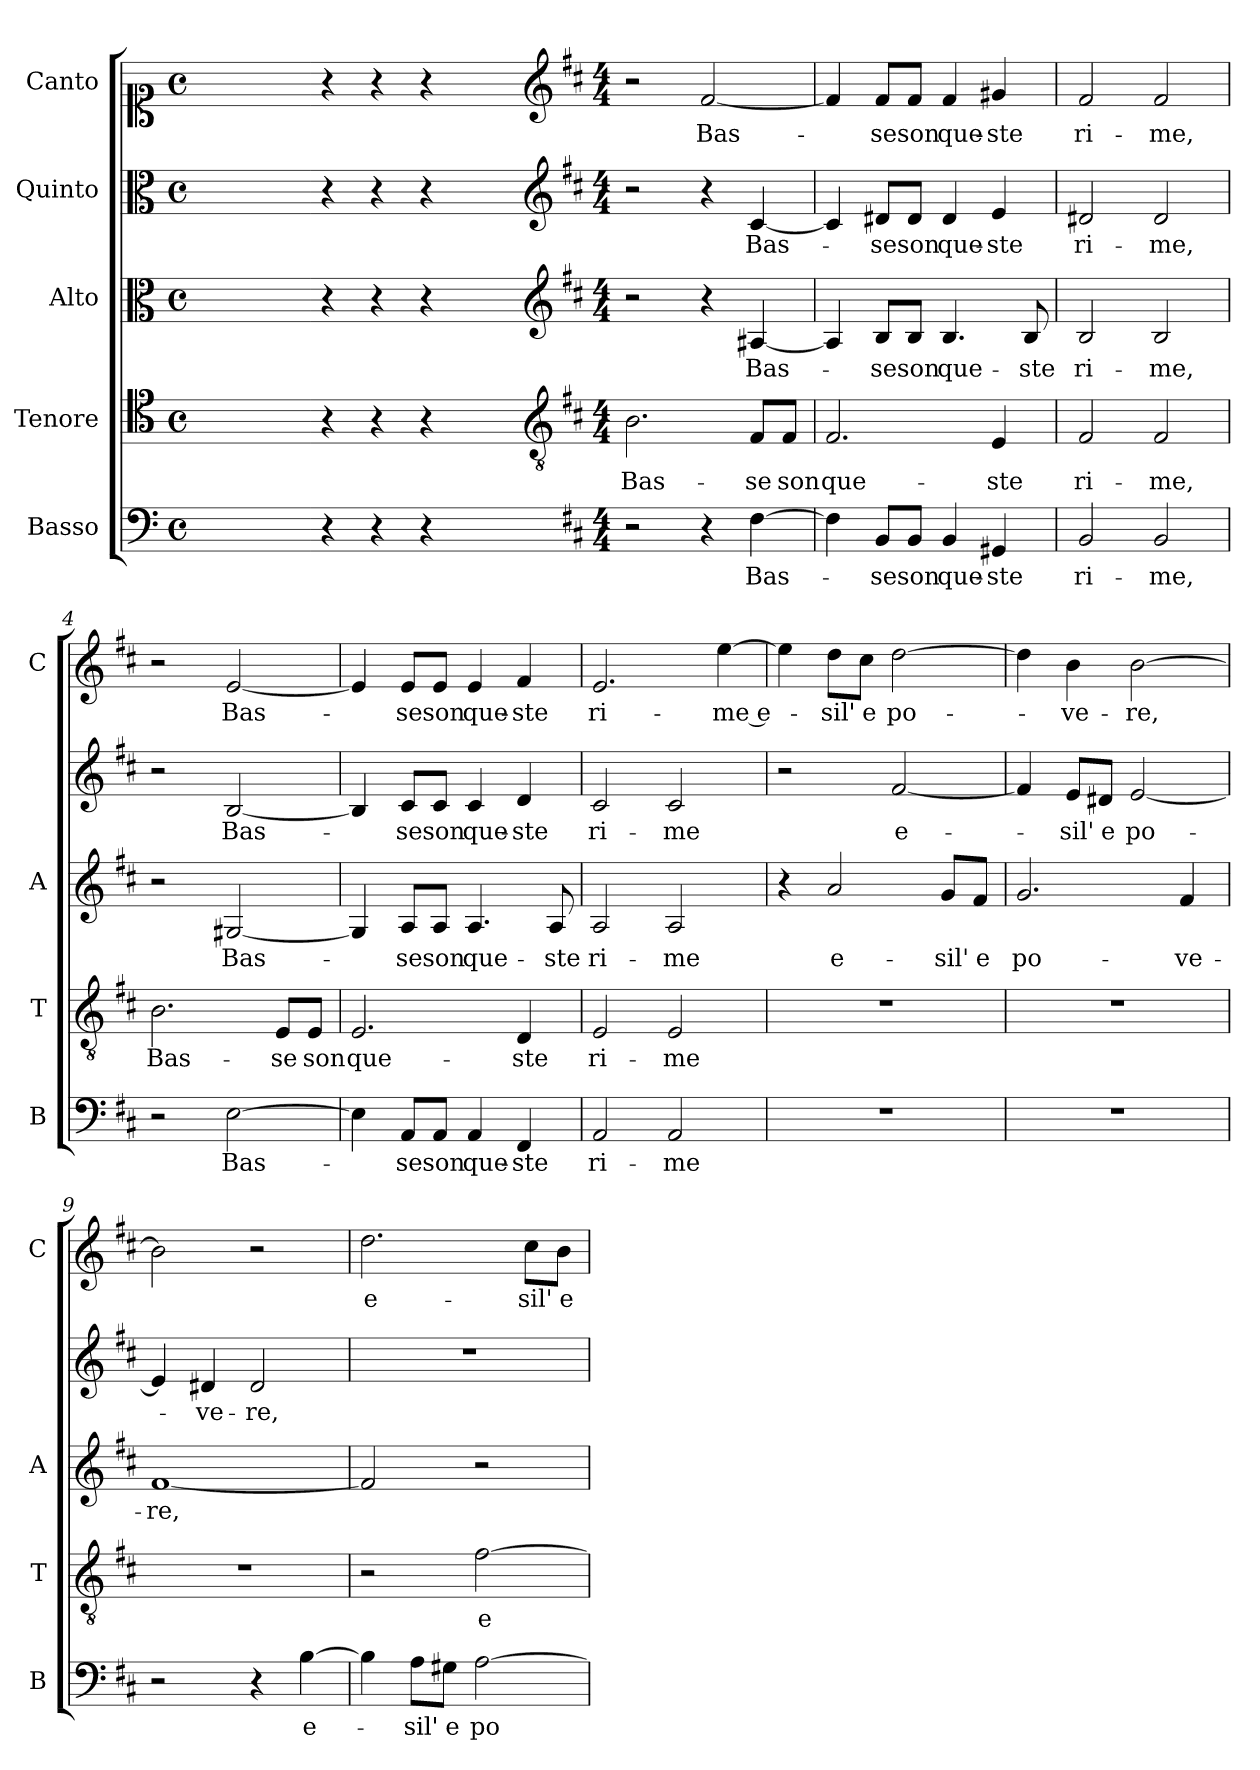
**kern	**text	**kern	**text	**kern	**text	**kern	**text	**kern	**text
*part5	*part5	*part4	*part4	*part3	*part3	*part2	*part2	*part1	*part1
*staff5	*staff5	*staff4	*staff4	*staff3	*staff3	*staff2	*staff2	*staff1	*staff1
*I"Basso	*	*I"Tenore	*	*I"Alto	*	*I"Quinto	*	*I"Canto	*
*I'B	*	*I'T	*	*I'A	*	*	*	*I'C	*
*clefF4	*	*clefC4	*	*clefC3	*	*clefC3	*	*clefC1	*
*k[]	*	*k[]	*	*k[]	*	*k[]	*	*k[]	*
*C:	*	*C:	*	*C:	*	*C:	*	*C:	*
*M4/4	*	*M4/4	*	*M4/4	*	*M4/4	*	*M4/4	*
*met(c)	*	*met(c)	*	*met(c)	*	*met(c)	*	*met(c)	*
=	=	=	=	=	=	=	=	=	=
1ryy	.	1ryy	.	1ryy	.	1ryy	.	1ryy	.
=1X-	=1X-	=1X-	=1X-	=1X-	=1X-	=1X-	=1X-	=1X-	=1X-
4r	.	4r	.	4r	.	4r	.	4r	.
4r	.	4r	.	4r	.	4r	.	4r	.
4r	.	4r	.	4r	.	4r	.	4r	.
4ryy	.	4ryy	.	4ryy	.	4ryy	.	4ryy	.
=1-	=1-	=1-	=1-	=1-	=1-	=1-	=1-	=1-	=1-
*	*	*clefGv2	*	*clefG2	*	*clefG2	*	*clefG2	*
*k[f#c#]	*	*k[f#c#]	*	*k[f#c#]	*	*k[f#c#]	*	*k[f#c#]	*
*D:	*	*D:	*	*D:	*	*D:	*	*D:	*
*M4/4	*	*M4/4	*	*M4/4	*	*M4/4	*	*M4/4	*
!	!	!	!LO:LY:b	!	!	!	!	!	!
2r	.	2.B\	Bas-	2r	.	2r	.	2r	.
!	!	!	!	!	!	!	!	!	!LO:LY:b
4r	.	.	.	4r	.	4r	.	[2f#/	Bas-
!	!LO:LY:b	!	!LO:LY:b	!	!LO:LY:b	!	!LO:LY:b	!	!
[4F#\	Bas-	8F#/L	-se	[4A#X/	Bas-	[4c#/	Bas-	.	.
!	!	!	!LO:LY:b	!	!	!	!	!	!
.	.	8F#/J	son	.	.	.	.	.	.
=2	=2	=2	=2	=2	=2	=2	=2	=2	=2
!	!	!	!LO:LY:b	!	!	!	!	!	!
4F#\]	.	2.F#/	que-	4A#/]	.	4c#/]	.	4f#/]	.
!	!LO:LY:b	!	!	!	!LO:LY:b	!	!LO:LY:b	!	!LO:LY:b
8BB/L	-se	.	.	8B/L	-se	8d#X/L	-se	8f#/L	-se
!	!LO:LY:b	!	!	!	!LO:LY:b	!	!LO:LY:b	!	!LO:LY:b
8BB/J	son	.	.	8B/J	son	8d#/J	son	8f#/J	son
!	!LO:LY:b	!	!	!	!LO:LY:b	!	!LO:LY:b	!	!LO:LY:b
4BB/	que-	.	.	4.B/	que-	4d#/	que-	4f#/	que-
!	!LO:LY:b	!	!LO:LY:b	!	!	!	!LO:LY:b	!	!LO:LY:b
4GG#X/	-ste	4E/	-ste	.	.	4e/	-ste	4g#X/	-ste
!	!	!	!	!	!LO:LY:b	!	!	!	!
.	.	.	.	8B/	-ste	.	.	.	.
=3	=3	=3	=3	=3	=3	=3	=3	=3	=3
!	!LO:LY:b	!	!LO:LY:b	!	!LO:LY:b	!	!LO:LY:b	!	!LO:LY:b
2BB/	ri-	2F#/	ri-	2B/	ri-	2d#X/	ri-	2f#/	ri-
!	!LO:LY:b	!	!LO:LY:b	!	!LO:LY:b	!	!LO:LY:b	!	!LO:LY:b
2BB/	-me,	2F#/	-me,	2B/	-me,	2d#/	-me,	2f#/	-me,
=4	=4	=4	=4	=4	=4	=4	=4	=4	=4
!	!	!	!LO:LY:b	!	!	!	!	!	!
2r	.	2.B\	Bas-	2r	.	2r	.	2r	.
!	!LO:LY:b	!	!	!	!LO:LY:b	!	!LO:LY:b	!	!LO:LY:b
[2E\	Bas-	.	.	[2G#X/	Bas-	[2B/	Bas-	[2e/	Bas-
!	!	!	!LO:LY:b	!	!	!	!	!	!
.	.	8E/L	-se	.	.	.	.	.	.
!	!	!	!LO:LY:b	!	!	!	!	!	!
.	.	8E/J	son	.	.	.	.	.	.
=5	=5	=5	=5	=5	=5	=5	=5	=5	=5
!	!	!	!LO:LY:b	!	!	!	!	!	!
4E\]	.	2.E/	que-	4G#/]	.	4B/]	.	4e/]	.
!	!LO:LY:b	!	!	!	!LO:LY:b	!	!LO:LY:b	!	!LO:LY:b
8AA/L	-se	.	.	8A/L	-se	8c#/L	-se	8e/L	-se
!	!LO:LY:b	!	!	!	!LO:LY:b	!	!LO:LY:b	!	!LO:LY:b
8AA/J	son	.	.	8A/J	son	8c#/J	son	8e/J	son
!	!LO:LY:b	!	!	!	!LO:LY:b	!	!LO:LY:b	!	!LO:LY:b
4AA/	que-	.	.	4.A/	que-	4c#/	que-	4e/	que-
!	!LO:LY:b	!	!LO:LY:b	!	!	!	!LO:LY:b	!	!LO:LY:b
4FF#/	-ste	4D/	-ste	.	.	4d/	-ste	4f#/	-ste
!	!	!	!	!	!LO:LY:b	!	!	!	!
.	.	.	.	8A/	-ste	.	.	.	.
=6	=6	=6	=6	=6	=6	=6	=6	=6	=6
!	!LO:LY:b	!	!LO:LY:b	!	!LO:LY:b	!	!LO:LY:b	!	!LO:LY:b
2AA/	ri-	2E/	ri-	2A/	-ri-	2c#/	-ri-	2.e/	ri-
!	!LO:LY:b	!	!LO:LY:b	!	!LO:LY:b	!	!LO:LY:b	!	!
2AA/	-me	2E/	-me	2A/	me	2c#/	me	.	.
!	!	!	!	!	!	!	!	!	!LO:LY:b
.	.	.	.	.	.	.	.	[4ee\	-me e-
!!LO:LB:g=z
=7	=7	=7	=7	=7	=7	=7	=7	=7	=7
1r	.	1r	.	4r	.	2r	.	4ee\]	.
!	!	!	!	!	!LO:LY:b	!	!	!	!LO:LY:b
.	.	.	.	2a/	e-	.	.	8dd\L	-sil'
!	!	!	!	!	!	!	!	!	!LO:LY:b
.	.	.	.	.	.	.	.	8cc#\J	e
!	!	!	!	!	!	!	!LO:LY:b	!	!LO:LY:b
.	.	.	.	.	.	[2f#/	e-	[2dd\	po-
!	!	!	!	!	!LO:LY:b	!	!	!	!
.	.	.	.	8g/L	-sil'	.	.	.	.
!	!	!	!	!	!LO:LY:b	!	!	!	!
.	.	.	.	8f#/J	e	.	.	.	.
=8	=8	=8	=8	=8	=8	=8	=8	=8	=8
!	!	!	!	!	!LO:LY:b	!	!	!	!
1r	.	1r	.	2.g/	po-	4f#/]	.	4dd\]	.
!	!	!	!	!	!	!	!LO:LY:b	!	!LO:LY:b
.	.	.	.	.	.	8e/L	-sil'	4b\	-ve-
!	!	!	!	!	!	!	!LO:LY:b	!	!
.	.	.	.	.	.	8d#X/J	e	.	.
!	!	!	!	!	!	!	!LO:LY:b	!	!LO:LY:b
.	.	.	.	.	.	[2e/	po-	[2b\	-re,
!	!	!	!	!	!LO:LY:b	!	!	!	!
.	.	.	.	4f#/	-ve-	.	.	.	.
=9	=9	=9	=9	=9	=9	=9	=9	=9	=9
!	!	!	!	!	!LO:LY:b	!	!	!	!
2r	.	1r	.	[1f#	-re,	4e/]	.	2b\]	.
!	!	!	!	!	!	!	!LO:LY:b	!	!
.	.	.	.	.	.	4d#X/	-ve-	.	.
!	!	!	!	!	!	!	!LO:LY:b	!	!
4r	.	.	.	.	.	2d#/	-re,	2r	.
!	!LO:LY:b	!	!	!	!	!	!	!	!
[4B\	e-	.	.	.	.	.	.	.	.
=10	=10	=10	=10	=10	=10	=10	=10	=10	=10
!	!	!	!	!	!	!	!	!	!LO:LY:b
4B\]	.	2r	.	2f#/]	.	1r	.	2.dd\	e-
!	!LO:LY:b	!	!	!	!	!	!	!	!
8A\L	-sil'	.	.	.	.	.	.	.	.
!	!LO:LY:b	!	!	!	!	!	!	!	!
8G#X\J	e	.	.	.	.	.	.	.	.
!	!LO:LY:b	!	!LO:LY:b	!	!	!	!	!	!
[2A\	po-	[2f#\	e-	2r	.	.	.	.	.
!	!	!	!	!	!	!	!	!	!LO:LY:b
.	.	.	.	.	.	.	.	8cc#\L	-sil'
!	!	!	!	!	!	!	!	!	!LO:LY:b
.	.	.	.	.	.	.	.	8b\J	e
=	=	=	=	=	=	=	=	=	=
*-	*-	*-	*-	*-	*-	*-	*-	*-	*-
